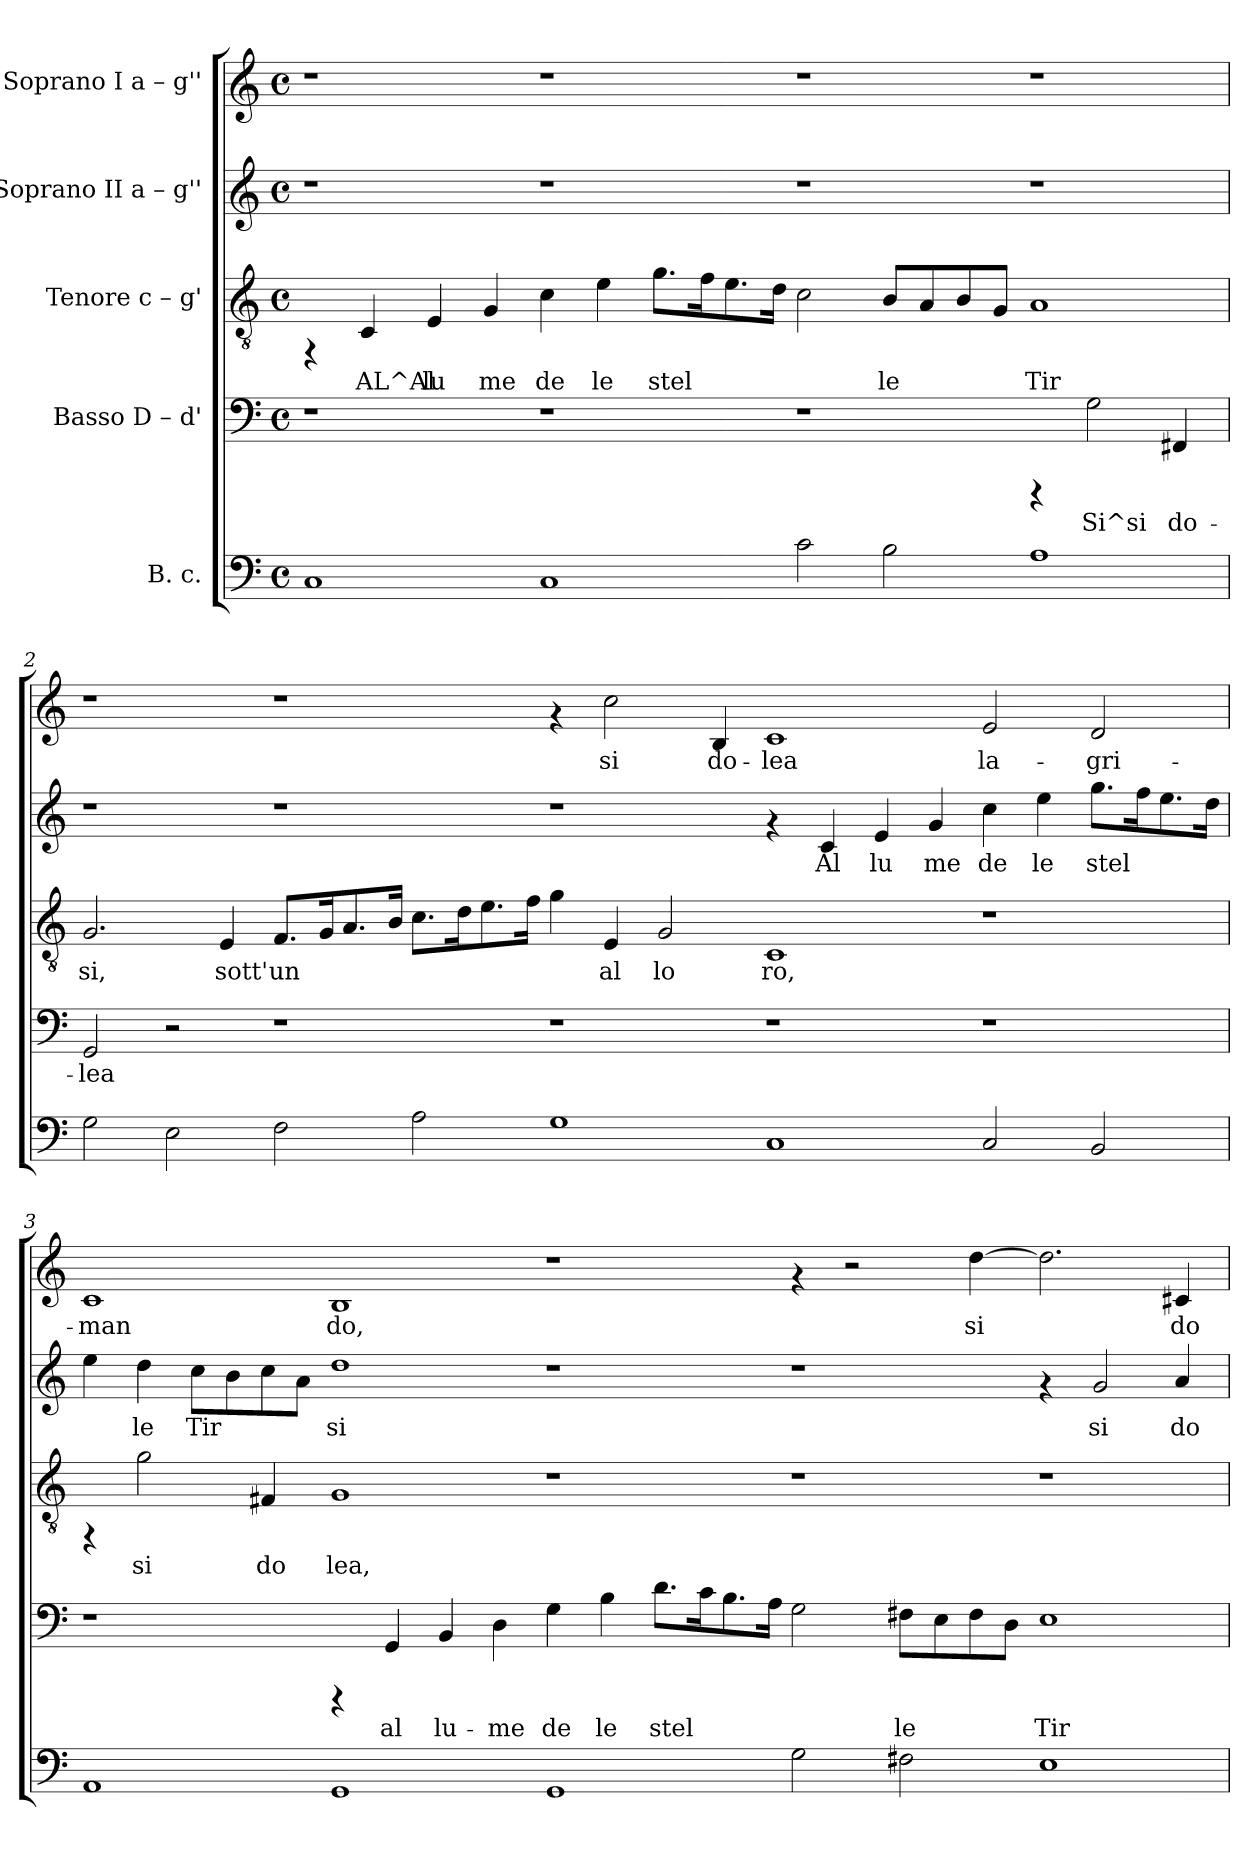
**kern	**kern	**text	**kern	**text	**kern	**text	**kern	**text
*part5	*part4	*part4	*part3	*part3	*part2	*part2	*part1	*part1
*staff5	*staff4	*staff4	*staff3	*staff3	*staff2	*staff2	*staff1	*staff1
*I"B. c.	*I"Basso  D – d'	*	*I"Tenore  c – g'	*	*I"Soprano II  a – g''	*	*I"Soprano I  a – g''	*
!!LO:PB:g=z
*stria5	*stria5	*	*stria5	*	*stria5	*	*stria5	*
*clefF4	*clefF4	*	*clefGv2	*	*clefG2	*	*clefG2	*
*k[]	*k[]	*	*k[]	*	*k[]	*	*k[]	*
*C:	*C:	*	*C:	*	*C:	*	*C:	*
*M4/4	*M4/4	*	*M4/4	*	*M4/4	*	*M4/4	*
*met(c)	*met(c)	*	*met(c)	*	*met(c)	*	*met(c)	*
=1	=1	=1	=1	=1	=1	=1	=1	=1
1C	1r	.	4rFF	.	1r	.	1r	.
!	!	!	!	!LO:LY:b:rj	!	!	!	!
.	.	.	4C/	AL^Al	.	.	.	.
!	!	!	!	!LO:LY:b:rj	!	!	!	!
.	.	.	4E/	lu	.	.	.	.
!	!	!	!	!LO:LY:b:rj	!	!	!	!
.	.	.	4G/	me	.	.	.	.
!	!	!	!	!LO:LY:b:rj	!	!	!	!
1C	1r	.	4c\	de	1r	.	1r	.
!	!	!	!	!LO:LY:b:rj	!	!	!	!
.	.	.	4e\	le	.	.	.	.
!	!	!	!	!LO:LY:b:rj	!	!	!	!
.	.	.	8.g\L	stel	.	.	.	.
!	!	!	!	!LO:LY:b:rj	!	!	!	!
.	.	.	16f\	.	.	.	.	.
!	!	!	!	!LO:LY:b:rj	!	!	!	!
.	.	.	8.e\	.	.	.	.	.
!	!	!	!	!LO:LY:b:rj	!	!	!	!
.	.	.	16d\J	.	.	.	.	.
!	!	!	!	!LO:LY:b:rj	!	!	!	!
2c\	1r	.	2c\	.	1r	.	1r	.
!	!	!	!	!LO:LY:b:rj	!	!	!	!
2B\	.	.	8B/L	le	.	.	.	.
!	!	!	!	!LO:LY:b:rj	!	!	!	!
.	.	.	8A/	.	.	.	.	.
!	!	!	!	!LO:LY:b:rj	!	!	!	!
.	.	.	8B/	.	.	.	.	.
!	!	!	!	!LO:LY:b:rj	!	!	!	!
.	.	.	8G/J	.	.	.	.	.
!	!	!	!	!LO:LY:b:rj	!	!	!	!
1A	4rCCC	.	1A	Tir	1r	.	1r	.
!	!	!LO:LY:b:rj	!	!	!	!	!	!
.	2G\	Si^si	.	.	.	.	.	.
!	!	!LO:LY:b:rj	!	!	!	!	!	!
.	4FF#X/	do-	.	.	.	.	.	.
!!LO:LB:g=z
=2	=2	=2	=2	=2	=2	=2	=2	=2
!	!	!LO:LY:b:rj	!	!LO:LY:b:rj	!	!	!	!
2G\	2GG/	-lea	2.G/	si,	1r	.	1r	.
2E\	2r	.	.	.	.	.	.	.
!	!	!	!	!LO:LY:b:rj	!	!	!	!
.	.	.	4E/	sott'	.	.	.	.
!	!	!	!	!LO:LY:b:rj	!	!	!	!
2F\	1r	.	8.F/L	un	1r	.	1r	.
!	!	!	!	!LO:LY:b:rj	!	!	!	!
.	.	.	16G/	.	.	.	.	.
!	!	!	!	!LO:LY:b:rj	!	!	!	!
.	.	.	8.A/	.	.	.	.	.
!	!	!	!	!LO:LY:b:rj	!	!	!	!
.	.	.	16B/J	.	.	.	.	.
!	!	!	!	!LO:LY:b:rj	!	!	!	!
2A\	.	.	8.c\L	.	.	.	.	.
!	!	!	!	!LO:LY:b:rj	!	!	!	!
.	.	.	16d\	.	.	.	.	.
!	!	!	!	!LO:LY:b:rj	!	!	!	!
.	.	.	8.e\	.	.	.	.	.
!	!	!	!	!LO:LY:b:rj	!	!	!	!
.	.	.	16f\J	.	.	.	.	.
!	!	!	!	!LO:LY:b:rj	!	!	!	!
1G	1r	.	4g\	.	1r	.	4rf	.
!	!	!	!	!LO:LY:b:rj	!	!	!	!LO:LY:b:cj
.	.	.	4E/	al	.	.	2cc\	si
!	!	!	!	!LO:LY:b:rj	!	!	!	!
.	.	.	2G/	lo	.	.	.	.
!	!	!	!	!	!	!	!	!LO:LY:b:cj
.	.	.	.	.	.	.	4B/	do-
!	!	!	!	!LO:LY:b:rj	!	!	!	!LO:LY:b:cj
1C	1r	.	1C	ro,	4rf	.	1c	-lea
!	!	!	!	!	!	!LO:LY:b:cj	!	!
.	.	.	.	.	4c/	Al	.	.
!	!	!	!	!	!	!LO:LY:b:cj	!	!
.	.	.	.	.	4e/	lu	.	.
!	!	!	!	!	!	!LO:LY:b:cj	!	!
.	.	.	.	.	4g/	me	.	.
!	!	!	!	!	!	!LO:LY:b:cj	!	!LO:LY:b:cj
2C/	1r	.	1r	.	4cc\	de	2e/	la-
!	!	!	!	!	!	!LO:LY:b:cj	!	!
.	.	.	.	.	4ee\	le	.	.
!	!	!	!	!	!	!LO:LY:b:cj	!	!LO:LY:b:cj
2BB/	.	.	.	.	8.gg\L	stel	2d/	-gri-
!	!	!	!	!	!	!LO:LY:b:cj	!	!
.	.	.	.	.	16ff\	.	.	.
!	!	!	!	!	!	!LO:LY:b:cj	!	!
.	.	.	.	.	8.ee\	.	.	.
!	!	!	!	!	!	!LO:LY:b:cj	!	!
.	.	.	.	.	16dd\J	.	.	.
!!LO:PB:g=z
=3	=3	=3	=3	=3	=3	=3	=3	=3
!	!	!	!	!	!	!LO:LY:b:cj	!	!LO:LY:b:cj
1AA	1r	.	4rFF	.	4ee\	.	1c	-man
!	!	!	!	!LO:LY:b:rj	!	!LO:LY:b:cj	!	!
.	.	.	2g\	si	4dd\	le	.	.
!	!	!	!	!	!	!LO:LY:b:cj	!	!
.	.	.	.	.	8cc\L	Tir	.	.
!	!	!	!	!	!	!LO:LY:b:cj	!	!
.	.	.	.	.	8b\	.	.	.
!	!	!	!	!LO:LY:b:rj	!	!LO:LY:b:cj	!	!
.	.	.	4F#X/	do	8cc\	.	.	.
!	!	!	!	!	!	!LO:LY:b:cj	!	!
.	.	.	.	.	8a\J	.	.	.
!	!	!	!	!LO:LY:b:rj	!	!LO:LY:b:cj	!	!LO:LY:b:cj
1GG	4rCCC	.	1G	lea,	1dd	si	1B	do,
!	!	!LO:LY:b:rj	!	!	!	!	!	!
.	4GG/	al	.	.	.	.	.	.
!	!	!LO:LY:b:rj	!	!	!	!	!	!
.	4BB/	lu-	.	.	.	.	.	.
!	!	!LO:LY:b:rj	!	!	!	!	!	!
.	4D\	-me	.	.	.	.	.	.
!	!	!LO:LY:b:rj	!	!	!	!	!	!
1GG	4G\	de	1r	.	1r	.	1r	.
!	!	!LO:LY:b:rj	!	!	!	!	!	!
.	4B\	le	.	.	.	.	.	.
!	!	!LO:LY:b:rj	!	!	!	!	!	!
.	8.d\L	stel-	.	.	.	.	.	.
!	!	!LO:LY:b:rj	!	!	!	!	!	!
.	16c\	--	.	.	.	.	.	.
!	!	!LO:LY:b:rj	!	!	!	!	!	!
.	8.B\	--	.	.	.	.	.	.
!	!	!LO:LY:b:rj	!	!	!	!	!	!
.	16A\J	--	.	.	.	.	.	.
!	!	!LO:LY:b:rj	!	!	!	!	!	!
2G\	2G\	--	1r	.	1r	.	4rf	.
.	.	.	.	.	.	.	2r	.
!	!	!LO:LY:b:rj	!	!	!	!	!	!
2F#X\	8F#X\L	-le	.	.	.	.	.	.
!	!	!LO:LY:b:rj	!	!	!	!	!	!
.	8E\	.	.	.	.	.	.	.
!	!	!LO:LY:b:rj	!	!	!	!	!	!LO:LY:b:cj
.	8F#\	.	.	.	.	.	[>4dd\	si
!	!	!LO:LY:b:rj	!	!	!	!	!	!
.	8D\J	.	.	.	.	.	.	.
!	!	!LO:LY:b:rj	!	!	!	!	!	!LO:LY:b:cj
1E	1E	Tir-	1r	.	4rf	.	2.dd\]	.
!	!	!	!	!	!	!LO:LY:b:cj	!	!
.	.	.	.	.	2g/	si	.	.
!	!	!	!	!	!	!LO:LY:b:cj	!	!LO:LY:b:cj
.	.	.	.	.	4a/	do	4c#X/	do
=	=	=	=	=	=	=	=	=
*-	*-	*-	*-	*-	*-	*-	*-	*-
